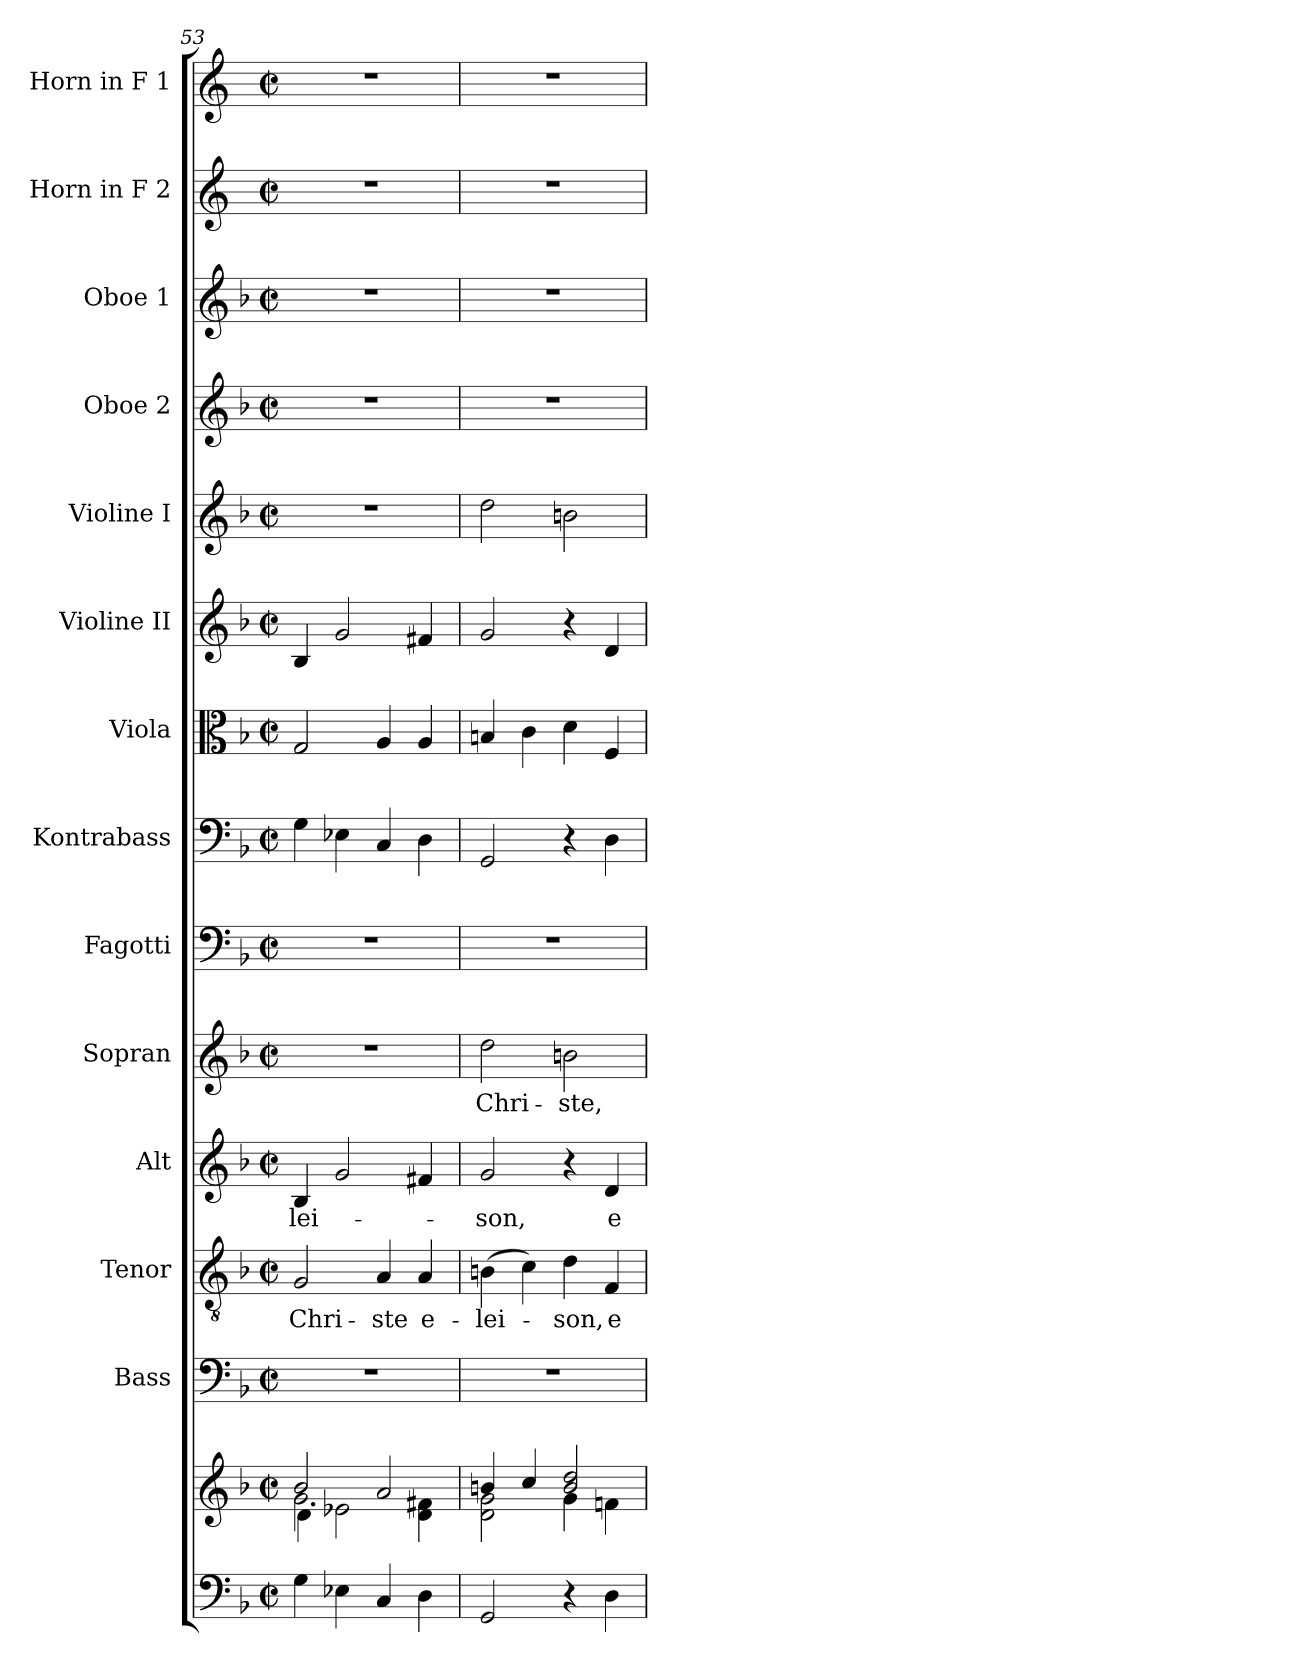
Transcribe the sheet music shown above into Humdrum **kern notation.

**kern	**kern	**kern	**kern	**text	**kern	**text	**kern	**text	**kern	**kern	**kern	**kern	**kern	**kern	**kern	**kern	**kern
*part14	*part14	*part13	*part12	*part12	*part11	*part11	*part10	*part10	*part9	*part8	*part7	*part6	*part5	*part4	*part3	*part2	*part1
*staff15	*staff14	*staff13	*staff12	*staff12	*staff11	*staff11	*staff10	*staff10	*staff9	*staff8	*staff7	*staff6	*staff5	*staff4	*staff3	*staff2	*staff1
*	*	*I"Bass	*I"Tenor	*	*I"Alt	*	*I"Sopran	*	*I"Fagotti	*I"Kontrabass	*I"Viola	*I"Violine II	*I"Violine I	*I"Oboe 2	*I"Oboe 1	*I"Horn in F 2	*I"Horn in F 1
*	*	*I'B.	*I'T.	*	*I'A.	*	*I'S.	*	*I'Fg.	*I'Kb.	*I'Vla.	*I'Vl. II	*I'Vl. I	*I'Ob. 2	*I'Ob. 1	*	*
*clefF4	*clefG2	*clefF4	*clefGv2	*	*clefG2	*	*clefG2	*	*clefF4	*clefF4	*clefC3	*clefG2	*clefG2	*clefG2	*clefG2	*clefG2	*clefG2
*	*	*	*	*	*	*	*	*	*	*ITrd7c12	*	*	*	*	*	*ITrd4c7	*ITrd4c7
*k[b-]	*k[b-]	*k[b-]	*k[b-]	*	*k[b-]	*	*k[b-]	*	*k[b-]	*k[b-]	*k[b-]	*k[b-]	*k[b-]	*k[b-]	*k[b-]	*k[b-]	*k[b-]
*F:	*F:	*F:	*F:	*	*F:	*	*F:	*	*F:	*F:	*F:	*F:	*F:	*F:	*F:	*F:	*F:
*M2/2	*M2/2	*M2/2	*M2/2	*	*M2/2	*	*M2/2	*	*M2/2	*M2/2	*M2/2	*M2/2	*M2/2	*M2/2	*M2/2	*M2/2	*M2/2
*met(c|)	*met(c|)	*met(c|)	*met(c|)	*	*met(c|)	*	*met(c|)	*	*met(c|)	*met(c|)	*met(c|)	*met(c|)	*met(c|)	*met(c|)	*met(c|)	*met(c|)	*met(c|)
=53	=53	=53	=53	=53	=53	=53	=53	=53	=53	=53	=53	=53	=53	=53	=53	=53	=53
*	*^	*	*	*	*	*	*	*	*	*	*	*	*	*	*	*	*
*	*	*^	*	*	*	*	*	*	*	*	*	*	*	*	*	*	*	*
!	!	!	!	!	!	!LO:LY:b	!	!LO:LY:b	!	!	!	!	!	!	!	!	!	!	!
4G\	2b-/	2.g\	4d\	1r	2G/	Chri-	4B-/	-lei-	1r	.	1r	4GG\	2G/	4B-/	1r	1r	1r	1r	1r
4E-X\	.	.	2e-X\	.	.	.	2g/	.	.	.	.	4EE-X\	.	2g/	.	.	.	.	.
!	!	!	!	!	!	!LO:LY:b	!	!	!	!	!	!	!	!	!	!	!	!	!
4C/	2a/	.	.	.	4A/	-ste	.	.	.	.	.	4CC/	4A/	.	.	.	.	.	.
!	!	!	!	!	!	!LO:LY:b	!	!	!	!	!	!	!	!	!	!	!	!	!
4D\	.	4d\ 4f#X\	4ryy	.	4A/	e-	4f#X/	.	.	.	.	4DD\	4A/	4f#X/	.	.	.	.	.
=54	=54	=54	=54	=54	=54	=54	=54	=54	=54	=54	=54	=54	=54	=54	=54	=54	=54	=54	=54
!	!	!	!	!	!	!LO:LY:b	!	!LO:LY:b	!	!LO:LY:b	!	!	!	!	!	!	!	!	!
*	*	*v	*v	*	*	*	*	*	*	*	*	*	*	*	*	*	*	*	*
2GG/	4bn/	2d\ 2g\	1r	(>4Bn\	-lei-	2g/	-son,	2dd\	Chri-	1r	2GGG/	4Bn/	2g/	2dd\	1r	1r	1r	1r
.	4cc/	.	.	4c\)	.	.	.	.	.	.	.	4c\	.	.	.	.	.	.
!	!	!	!	!	!LO:LY:b	!	!	!	!LO:LY:b	!	!	!	!	!	!	!	!	!
4r	2b/ 2dd/	4g\	.	4d\	-son,	4r	.	2bn\	-ste,	.	4r	4d\	4r	2bn\	.	.	.	.
!	!	!	!	!	!LO:LY:b	!	!LO:LY:b	!	!	!	!	!	!	!	!	!	!	!
4D\	.	4fn\	.	4F/	e-	4d/	e-	.	.	.	4DD\	4F/	4d/	.	.	.	.	.
*	*v	*v	*	*	*	*	*	*	*	*	*	*	*	*	*	*	*	*
=	=	=	=	=	=	=	=	=	=	=	=	=	=	=	=	=	=
*-	*-	*-	*-	*-	*-	*-	*-	*-	*-	*-	*-	*-	*-	*-	*-	*-	*-
